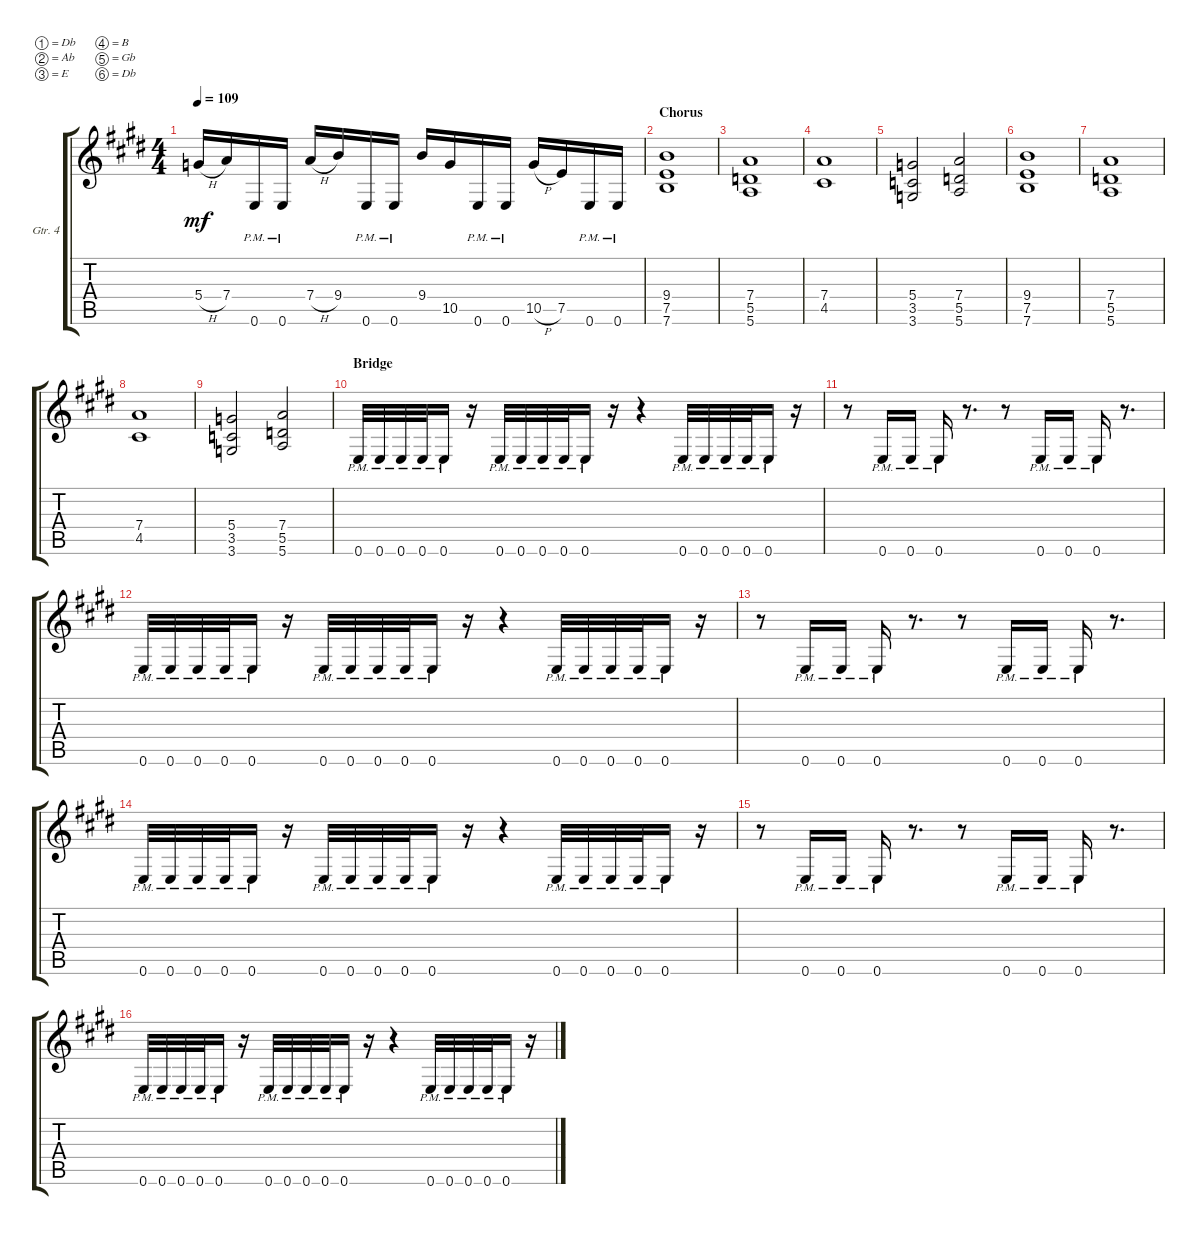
\defaultSystemsLayout 4
\bracketExtendMode groupsimilarinstruments
\firstSystemTrackNameOrientation horizontal
\otherSystemsTrackNameOrientation horizontal
\track ("Guitar 4" "Gtr. 4") {instrument distortionguitar}
\staff {score tabs}
\tuning (Db4 Ab3 E3 B2 Gb2 Db2)
\displaytranspose 15
\ts (4 4)
\tempo 109
\clef g2
\ks c#minor
5.4{h}.16{dy mf} 7.4.16 0.6{pm}.16 0.6{pm}.16 7.4{h}.16 9.4.16 0.6{pm}.16 0.6{pm}.16 9.4.16 10.5.16 0.6{pm}.16 0.6{pm}.16 10.5{h}.16 7.5.16 0.6{pm}.16 0.6{pm}.16 |
\section ("" "Chorus")
(7.6 7.5 9.4).1 |
(7.4 5.5 5.6).1 |
(4.5 7.4).1 |
(5.4 3.5 3.6).2 (7.4 5.5 5.6).2 |
(7.6 7.5 9.4).1 |
(7.4 5.5 5.6).1 |
(4.5 7.4).1 |
(5.4 3.5 3.6).2 (7.4 5.5 5.6).2 |
\section ("" "Bridge")
0.6{pm}.32 0.6{pm}.32 0.6{pm}.32 0.6{pm}.32 0.6{pm}.16 r.16 0.6{pm}.32 0.6{pm}.32 0.6{pm}.32 0.6{pm}.32 0.6{pm}.16 r.16 r.4 0.6{pm}.32 0.6{pm}.32 0.6{pm}.32 0.6{pm}.32 0.6{pm}.16 r.16 |
r.8 0.6{pm}.16 0.6{pm}.16 0.6{pm}.16 r.8{d} r.8 0.6{pm}.16 0.6{pm}.16 0.6{pm}.16 r.8{d} |
0.6{pm}.32 0.6{pm}.32 0.6{pm}.32 0.6{pm}.32 0.6{pm}.16 r.16 0.6{pm}.32 0.6{pm}.32 0.6{pm}.32 0.6{pm}.32 0.6{pm}.16 r.16 r.4 0.6{pm}.32 0.6{pm}.32 0.6{pm}.32 0.6{pm}.32 0.6{pm}.16 r.16 |
r.8 0.6{pm}.16 0.6{pm}.16 0.6{pm}.16 r.8{d} r.8 0.6{pm}.16 0.6{pm}.16 0.6{pm}.16 r.8{d} |
0.6{pm}.32 0.6{pm}.32 0.6{pm}.32 0.6{pm}.32 0.6{pm}.16 r.16 0.6{pm}.32 0.6{pm}.32 0.6{pm}.32 0.6{pm}.32 0.6{pm}.16 r.16 r.4 0.6{pm}.32 0.6{pm}.32 0.6{pm}.32 0.6{pm}.32 0.6{pm}.16 r.16 |
r.8 0.6{pm}.16 0.6{pm}.16 0.6{pm}.16 r.8{d} r.8 0.6{pm}.16 0.6{pm}.16 0.6{pm}.16 r.8{d} |
0.6{pm}.32 0.6{pm}.32 0.6{pm}.32 0.6{pm}.32 0.6{pm}.16 r.16 0.6{pm}.32 0.6{pm}.32 0.6{pm}.32 0.6{pm}.32 0.6{pm}.16 r.16 r.4 0.6{pm}.32 0.6{pm}.32 0.6{pm}.32 0.6{pm}.32 0.6{pm}.16 r.16
